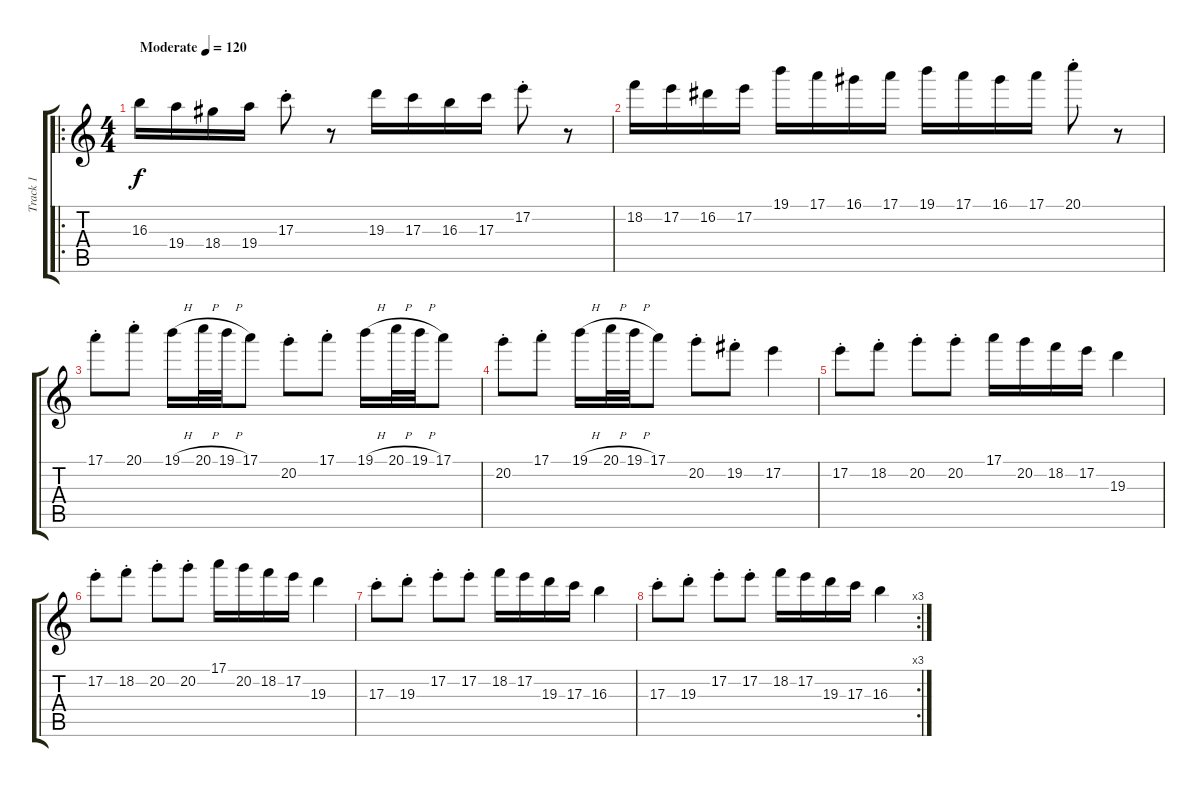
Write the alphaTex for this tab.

\track ("Track 1" "Track 1") {instrument acousticguitarsteel}
\staff {score tabs}
\tuning (E4 B3 G3 D3 A2 E2) {hide}
\ro
\ts (4 4)
\tempo (120 "Moderate")
\clef g2
\ks c
16.3.16{dy f instrument acousticguitarsteel} 19.4.16 18.4.16 19.4.16 17.3{st}.8 r.8 19.3.16 17.3.16 16.3.16 17.3.16 17.2{st}.8 r.8 |
18.2.16 17.2.16 16.2.16 17.2.16 19.1.16 17.1.16 16.1.16 17.1.16 19.1.16 17.1.16 16.1.16 17.1.16 20.1{st}.8 r.8 |
17.1{st}.8 20.1{st}.8 19.1{h}.16 20.1{h}.32 19.1{h}.32 17.1.8 20.2{st}.8 17.1{st}.8 19.1{h}.16 20.1{h}.32 19.1{h}.32 17.1.8 |
20.2{st}.8 17.1{st}.8 19.1{h}.16 20.1{h}.32 19.1{h}.32 17.1.8 20.2{st}.8 19.2{st}.8 17.2.4 |
17.2{st}.8 18.2{st}.8 20.2{st}.8 20.2{st}.8 17.1.16 20.2.16 18.2.16 17.2.16 19.3.4 |
17.2{st}.8 18.2{st}.8 20.2{st}.8 20.2{st}.8 17.1.16 20.2.16 18.2.16 17.2.16 19.3.4 |
17.3{st}.8 19.3{st}.8 17.2{st}.8 17.2{st}.8 18.2.16 17.2.16 19.3.16 17.3.16 16.3.4 |
\rc 3
17.3{st}.8 19.3{st}.8 17.2{st}.8 17.2{st}.8 18.2.16 17.2.16 19.3.16 17.3.16 16.3.4
